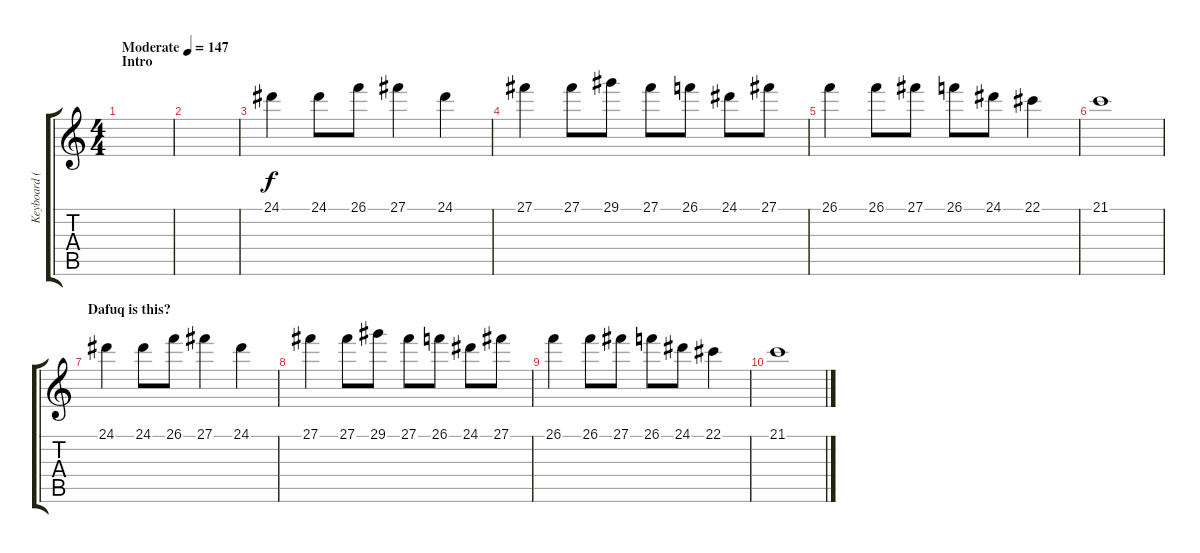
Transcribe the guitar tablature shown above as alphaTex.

\track ("Keyboard (Backing)" "Keyboard (") {instrument brightacousticpiano}
\staff {score tabs}
\tuning (Eb4 Bb3 Gb3 Db3 Ab2 Eb2) {hide}
\ts (4 4)
\section ("" "Intro")
\tempo (147 "Moderate")
\clef g2
\ks c
|
|
24.1.4 24.1.8 26.1.8 27.1.4 24.1.4 |
27.1.4 27.1.8 29.1.8 27.1.8 26.1.8 24.1.8 27.1.8 |
26.1.4 26.1.8 27.1.8 26.1.8 24.1.8 22.1.4 |
21.1.1 |
\section ("" "Dafuq is this? ")
24.1.4 24.1.8 26.1.8 27.1.4 24.1.4 |
27.1.4 27.1.8 29.1.8 27.1.8 26.1.8 24.1.8 27.1.8 |
26.1.4 26.1.8 27.1.8 26.1.8 24.1.8 22.1.4 |
21.1.1
